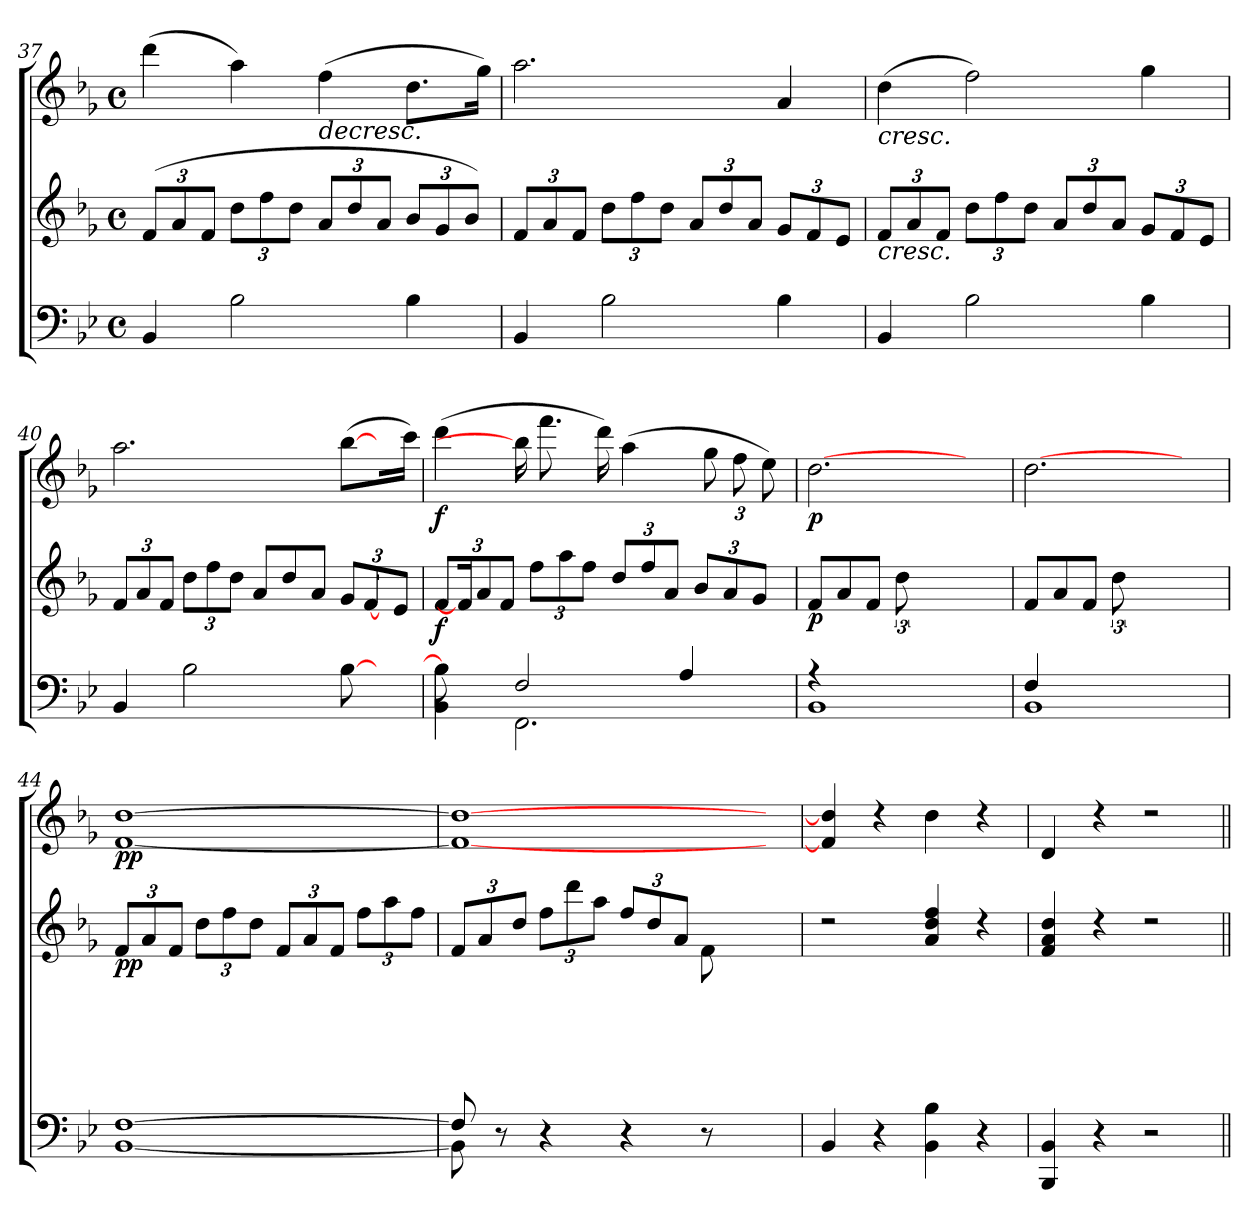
**kern	**kern	**dynam	**kern	**dynam
*part2	*part2	*part2	*part1	*part1
*staff3	*staff2	*staff2/3	*staff1	*staff1
!!LO:LB:g=z
*clefF4	*clefG3	*	*clefG3	*
*k[b-e-]	*k[b-e-]	*	*k[b-e-]	*
*M4/4	*M4/4	*	*M4/4	*
*met(c)	*met(c)	*	*met(c)	*
=37	=37	=37	=37	=37
4BB-/	(>12d/L	.	(>4bb-\	.
.	12f/	.	.	.
.	12d/J	.	.	.
2B-\	12b-\L	.	4ff\)	.
.	12dd\	.	.	.
.	12b-\J	.	.	.
!	!	!	!	!LO:HP:b
.	12f/L	.	(>4dd\	>
.	12b-/	.	.	.
.	12f/J	.	.	.
4B-\	12g/L	.	8.b-\L	.
.	12e-/	.	.	.
.	12g/J)	.	.	.
.	.	.	16ee-\Jk)	.
=38	=38	=38	=38	=38
4BB-/	12d/L	.	2.ff\	.
.	12f/	.	.	.
.	12d/J	.	.	.
2B-\	12b-\L	.	.	.
.	12dd\	.	.	.
.	12b-\J	.	.	.
.	12f/L	.	.	.
.	12b-/	.	.	.
.	12f/J	.	.	.
4B-\	12e-/L	.	4f/	.
.	12d/	.	.	.
.	12c/J	.	.	.
=39	=39	=39	=39	=39
!	!	!LO:HP:b	!	!LO:HP:b
4BB-/	12d/L	<	(>4b-\	<
.	12f/	.	.	.
.	12d/J	.	.	.
2B-\	12b-\L	.	2dd\)	.
.	12dd\	.	.	.
.	12b-\J	.	.	.
.	12f/L	.	.	.
.	12b-/	.	.	.
.	12f/J	.	.	.
4B-\	12e-/L	.	4ee-\	.
.	12d/	.	.	.
.	12c/J	.	.	.
!!LO:LB:g=z
=40	=40	=40	=40	=40
4BB-/	12d/L	.	2.ff\	.
.	12f/	.	.	.
.	12d/J	.	.	.
2B-\	12b-\L	.	.	.
.	12dd\	.	.	.
.	12b-\J	.	.	.
.	8f/L	.	.	.
.	8b-/	.	.	.
8ryy	8f/J	.	8ryy	.
[8B-\	12e-/L	.	(>[8gg\L	.
.	[24d/	.	.	.
8ryy	24ryy	.	16ryy	]
.	12c/J	.	.	.
.	.	.	16aa\Jk)	.
=41	=41	=41	=41	=41
*^	*	*	*	*
!	!	!	!LO:DY:b	!	!LO:DY:b
8B-\]	4BB-\ 4B-\	12d/L	f	(>4bb-\	f
.	.	24d/]	.	.	.
8ryy	.	12f/	.	.	.
.	.	12d/J	.	.	.
2F/	2.FF\	.	.	16gg\L]	.
.	.	12dd\L	.	.	.
.	.	.	.	8.ddd\L	.
.	.	12ff\	.	.	.
.	.	12dd\J	.	.	.
.	.	.	.	16bb-\Jk)	.
.	.	12b-/L	.	.	.
.	.	.	.	(>4ff\	.
.	.	12dd/	.	.	.
.	.	12f/J	.	.	.
4A/	.	.	.	.	.
.	.	12g/L	.	.	.
.	.	.	.	12ee-\L	.
.	.	12f/	.	.	.
.	.	.	.	12dd\	.
.	.	12e-/J	.	.	.
.	.	.	.	12cc\J)	[
16ryy	16ryy	.	.	.	.
.	.	48ryy	.	.	.
=42	=42	=42	=42	=42	=42
!	!	!	!LO:DY:b	!	!LO:DY:b
4rA	1BB-	8d/L	p	[>2.b-\	p
.	.	8f/	.	.	.
2.ryy	.	8d/J	.	.	.
.	.	12b-\L	.	.	.
.	.	24%13ryy	.	.	.
.	.	.	.	4ryy	.
!!LO:LB:g=z
=43	=43	=43	=43	=43	=43
4F/	1BB-	8d/L	.	[>2.b-\	.
.	.	8f/	.	.	.
2.ryy	.	8d/J	.	.	.
.	.	12b-\L	[	.	.
.	.	24%13ryy	.	.	.
.	.	.	.	4ryy	.
=44	=44	=44	=44	=44	=44
*	*	*	*	*^	*
!	!	!	!LO:DY:b	!	!	!LO:DY:b
[>1F	[<1BB-	12d/L	pp	[>1b-	[<1d	pp
.	.	12f/	.	.	.	.
.	.	12d/J	.	.	.	.
.	.	12b-\L	.	.	.	.
.	.	12dd\	.	.	.	.
.	.	12b-\J	.	.	.	.
.	.	12d/L	.	.	.	.
.	.	12f/	.	.	.	.
.	.	12d/J	.	.	.	.
.	.	12dd\L	.	.	.	.
.	.	12ff\	.	.	.	.
.	.	12dd\J	.	.	.	.
=45	=45	=45	=45	=45	=45	=45
*	*^	*	*	*	*	*
2..ryy	8F/]	8BB-\]	12d/L	.	1b-_	1d_	.
.	.	.	12f/	.	.	.	.
.	1ryy	8r	.	.	.	.	.
.	.	.	12b-/J	.	.	.	.
.	.	4r	12dd\L	.	.	.	.
.	.	.	12bb-\	.	.	.	.
.	.	.	12ff\J	.	.	.	.
.	.	4r	12dd/L	.	.	.	.
.	.	.	12b-/	.	.	.	.
.	.	.	12f/J	.	.	.	.
.	.	8r	8d\L	.	.	.	.
8B-/	.	4ryy	4ryy	.	.	.	.
8F/J	.	.	.	.	8ryy	8ryy	.
*v	*v	*v	*	*	*v	*v	*
=46	=46	=46	=46	=46
4BB-/	2rcc	.	4d/] 4b-/]	.
4r	.	.	4rb	.
4BB-\ 4B-\	4f/ 4b-/ 4dd/	.	4b-\	.
4r	4rb	.	4rb	.
=47	=47	=47	=47	=47
4BBB-/ 4BB-/	4d/ 4f/ 4b-/	.	4B-/	.
4r	4rb	.	4rb	.
2r	2rcc	.	2rb	.
=||	=||	=||	=||	=||
*-	*-	*-	*-	*-
